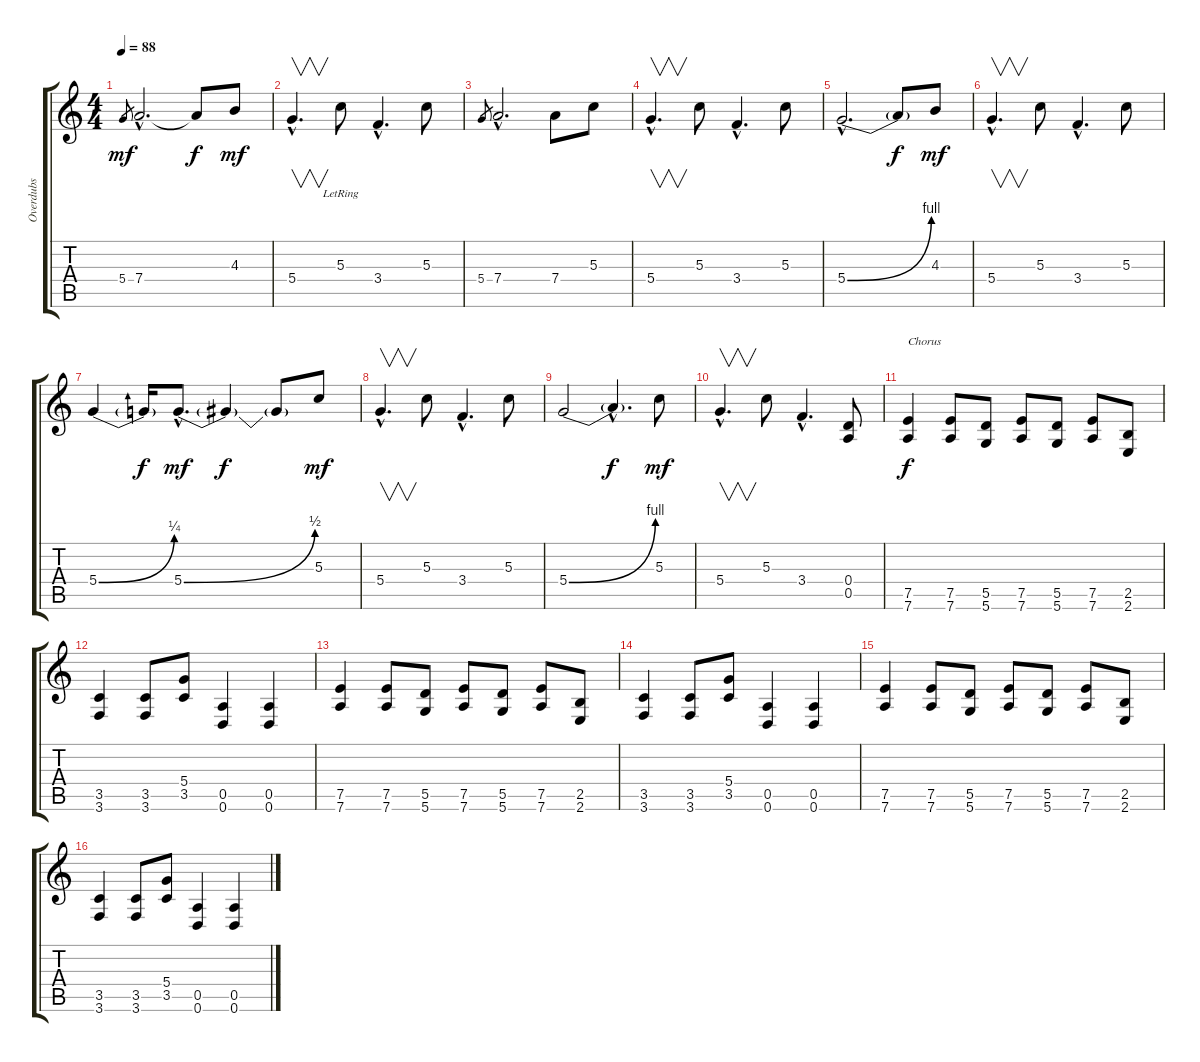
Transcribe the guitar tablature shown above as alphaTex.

\track ("Overdubs" "Overdubs") {instrument distortionguitar}
\staff {score tabs}
\tuning (E4 B3 G3 D3 A2 D2) {hide}
\ts (4 4)
\tempo 88
\clef g2
\ks c
5.4.8{gr dy mf} 7.4{hac}.2{d} 7.4{t}.8{dy f} 4.3.8{dy mf} |
5.4{hac}.4{v d} 5.3{lr}.8 3.4{hac}.4{d} 5.3.8 |
5.4.8{gr} 7.4{hac}.2{d} 7.4.8 5.3.8 |
5.4{hac}.4{v d} 5.3.8 3.4{hac}.4{d} 5.3.8 |
5.4{be (bend 0 0 60 4) hac}.2{d} 5.4{t}.8{dy f} 4.3.8{dy mf} |
5.4{hac}.4{v d} 5.3.8 3.4{hac}.4{d} 5.3.8 |
5.4{be (bend 0 0 60 1)}.4 5.4{t}.16{dy f} 5.4{be (bend 0 0 60 2) hac}.8{d dy mf} 5.4{t}.4{dy f} 5.4{t}.8 5.3.8{dy mf} |
5.4{hac}.4{v d} 5.3.8 3.4{hac}.4{d} 5.3.8 |
5.4{be (bend 0 0 60 4)}.2 5.4{hac t}.4{d dy f} 5.3.8{dy mf} |
5.4{hac}.4{v d} 5.3.8 3.4{hac}.4{d} (0.4 0.5).8 |
(7.5 7.6).4{txt "Chorus" dy f} (7.5 7.6).8 (5.5 5.6).8 (7.5 7.6).8 (5.5 5.6).8 (7.5 7.6).8 (2.5 2.6).8 |
(3.5 3.6).4 (3.5 3.6).8 (5.4 3.5).8 (0.5 0.6).4 (0.5 0.6).4 |
(7.5 7.6).4 (7.5 7.6).8 (5.5 5.6).8 (7.5 7.6).8 (5.5 5.6).8 (7.5 7.6).8 (2.5 2.6).8 |
(3.5 3.6).4 (3.5 3.6).8 (5.4 3.5).8 (0.5 0.6).4 (0.5 0.6).4 |
(7.5 7.6).4 (7.5 7.6).8 (5.5 5.6).8 (7.5 7.6).8 (5.5 5.6).8 (7.5 7.6).8 (2.5 2.6).8 |
(3.5 3.6).4 (3.5 3.6).8 (5.4 3.5).8 (0.5 0.6).4 (0.5 0.6).4
